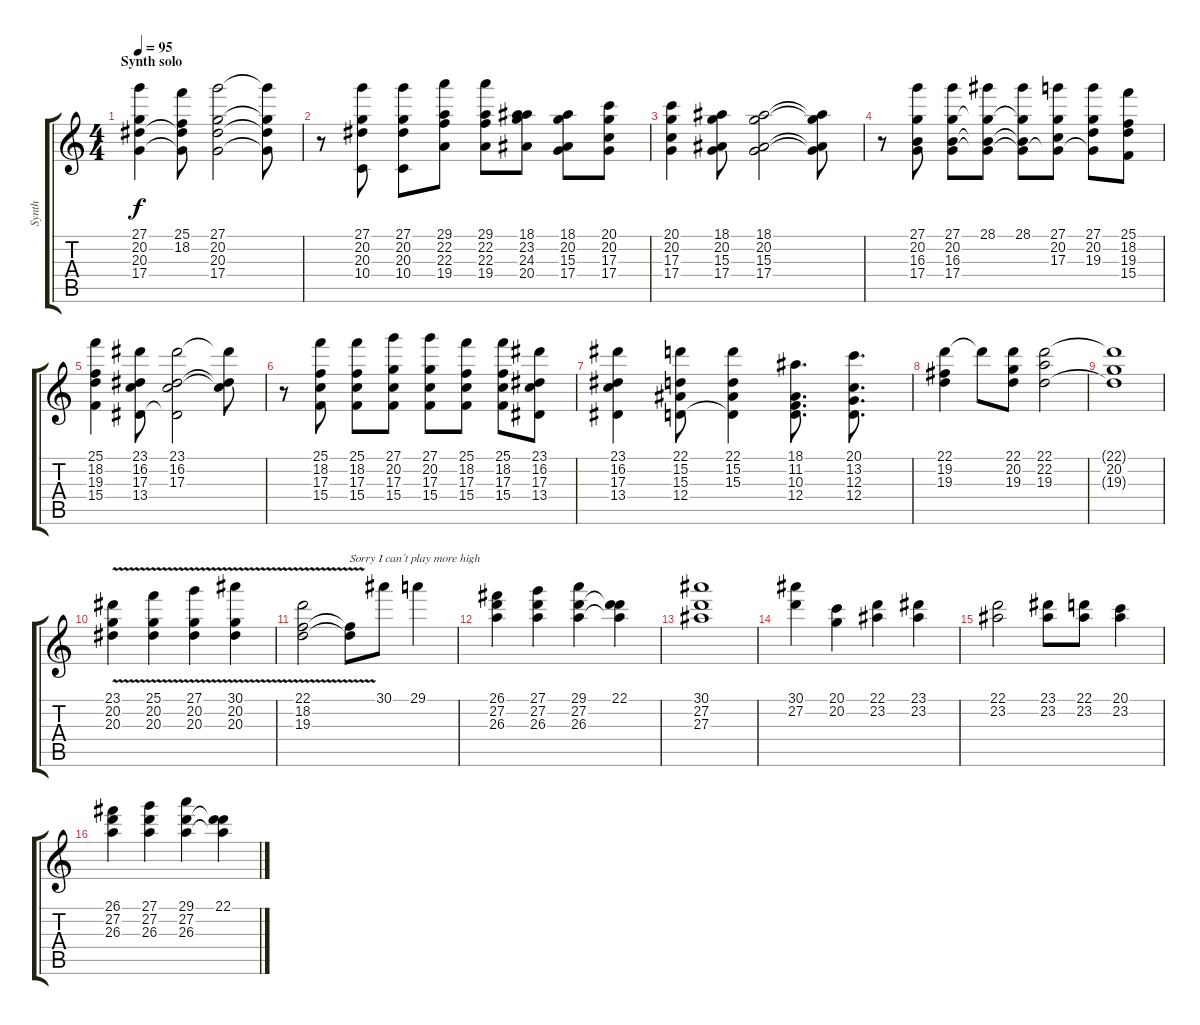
\track ("Synth" "Synth") {instrument stringensemble1}
\staff {score tabs}
\tuning (E4 B3 G3 D3 A2 E2) {hide}
\ts (4 4)
\section ("" "Synth solo")
\tempo 95
\clef g2
\ks c
(27.1 20.2 20.3 17.4).4{dy f} (25.1 18.2 20.3{t} 17.4{t}).8 (27.1 20.2 20.3 17.4).2 (27.1{t} 20.2{t} 20.3{t} 17.4{t}).8 |
r.8 (27.1 20.2 20.3 10.4).8 (27.1 20.2 20.3 10.4).8 (29.1 22.2 22.3 19.4).8 (29.1 22.2 22.3 19.4).8 (18.1 23.2 24.3 20.4).8 (18.1 20.2 15.3 17.4).8 (20.1 20.2 17.3 17.4).8 |
(20.1 20.2 17.3 17.4).4 (18.1 20.2 15.3 17.4).8 (18.1 20.2 15.3 17.4).2 (18.1{t} 20.2{t} 15.3{t} 17.4{t}).8 |
r.8 (27.1 20.2 16.3 17.4).8 (27.1 20.2 16.3 17.4).8 (28.1 20.2{t} 16.3{t} 17.4{t}).8 (28.1 20.2{t} 16.3{t} 17.4{t}).8 (27.1 20.2 17.3 17.4{t}).8 (27.1 20.2 19.3 17.4{t}).8 (25.1 18.2 19.3 15.4).8 |
(25.1 18.2 19.3 15.4).4 (23.1 16.2 17.3 13.4).8 (23.1 16.2 17.3 13.4{t}).2 (23.1{t} 16.2{t} 17.3{t}).8 |
r.8 (25.1 18.2 17.3 15.4).8 (25.1 18.2 17.3 15.4).8 (27.1 20.2 17.3 15.4).8 (27.1 20.2 17.3 15.4).8 (25.1 18.2 17.3 15.4).8 (25.1 18.2 17.3 15.4).8 (23.1 16.2 17.3 13.4).8 |
(23.1 16.2 17.3 13.4).4 (22.1 15.2 15.3 12.4).8 (22.1 15.2 15.3 12.4{t}).4 (18.1 11.2 10.3 12.4).8{d} (20.1 13.2 12.3 12.4).8{d} |
(22.1 19.2 19.3).4{volume 7} 22.1{t}.8 (22.1 20.2 19.3).8 (22.1 22.2 19.3).2 |
(22.1{t} 20.2 19.3{t}).1 |
(23.1 20.2{v} 20.3).4 (25.1 20.2{v} 20.3).4 (27.1 20.2{v} 20.3).4 (30.1 20.2{v} 20.3).4 |
(22.1 18.2{v} 19.3).2 (18.2{t} 19.3{t}).8{txt "Sorry I can´t play more high"} 30.1.8 29.1.4 |
(26.1 27.2 26.3).4 (27.1 27.2 26.3).4 (29.1 27.2 26.3).4 (22.1 27.2{t} 26.3{t}).4 |
(30.1 27.2 27.3).1 |
(30.1 27.2).4 (20.1 20.2).4 (22.1 23.2).4 (23.1 23.2).4 |
(22.1 23.2).2 (23.1 23.2).8 (22.1 23.2).8 (20.1 23.2).4 |
(26.1 27.2 26.3).4 (27.1 27.2 26.3).4 (29.1 27.2 26.3).4 (22.1 27.2{t} 26.3{t}).4
